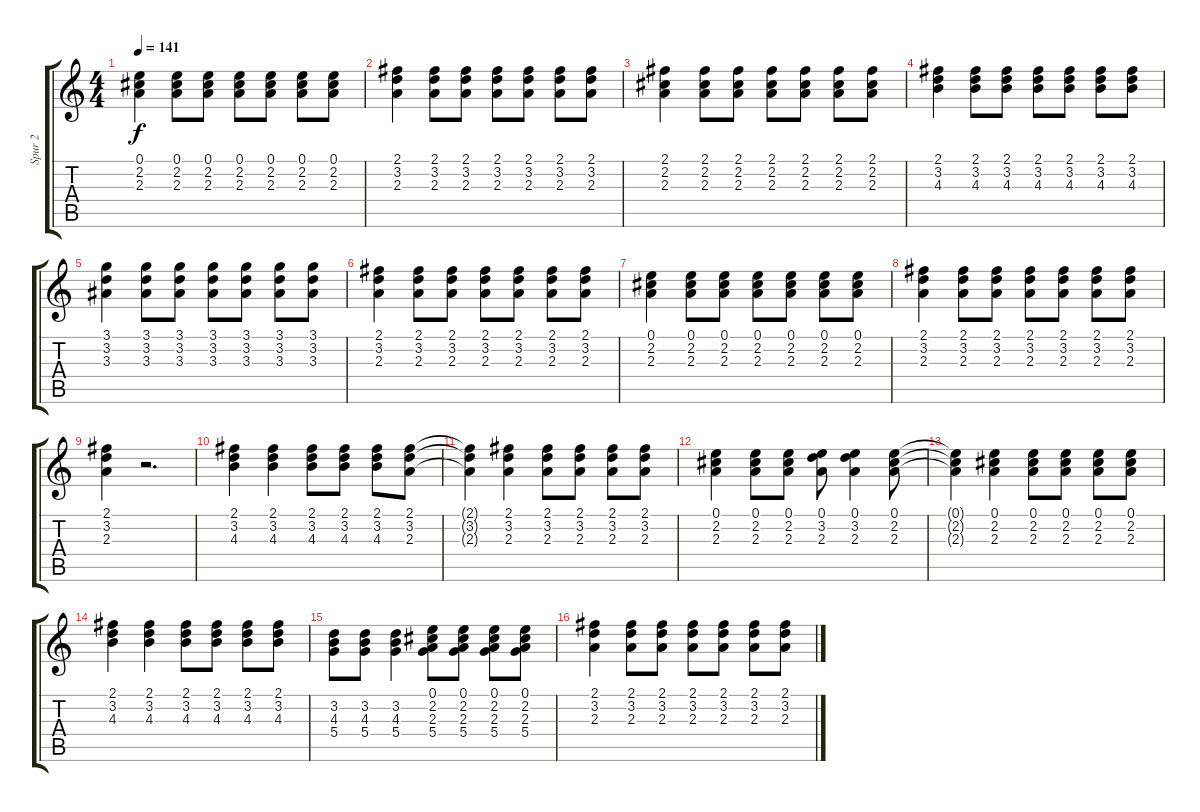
\track ("Spur 2" "Spur 2") {instrument acousticguitarsteel}
\staff {score tabs}
\tuning (E4 B3 G3 D3 A2 E2) {hide}
\ts (4 4)
\tempo 141
\clef g2
\ks c
(0.1 2.2 2.3).4{dy f} (0.1 2.2 2.3).8 (0.1 2.2 2.3).8 (0.1 2.2 2.3).8 (0.1 2.2 2.3).8 (0.1 2.2 2.3).8 (0.1 2.2 2.3).8 |
(2.1 3.2 2.3).4 (2.1 3.2 2.3).8 (2.1 3.2 2.3).8 (2.1 3.2 2.3).8 (2.1 3.2 2.3).8 (2.1 3.2 2.3).8 (2.1 3.2 2.3).8 |
(2.1 2.2 2.3).4 (2.1 2.2 2.3).8 (2.1 2.2 2.3).8 (2.1 2.2 2.3).8 (2.1 2.2 2.3).8 (2.1 2.2 2.3).8 (2.1 2.2 2.3).8 |
(2.1 3.2 4.3).4 (2.1 3.2 4.3).8 (2.1 3.2 4.3).8 (2.1 3.2 4.3).8 (2.1 3.2 4.3).8 (2.1 3.2 4.3).8 (2.1 3.2 4.3).8 |
(3.1 3.2 3.3).4 (3.1 3.2 3.3).8 (3.1 3.2 3.3).8 (3.1 3.2 3.3).8 (3.1 3.2 3.3).8 (3.1 3.2 3.3).8 (3.1 3.2 3.3).8 |
(2.1 3.2 2.3).4 (2.1 3.2 2.3).8 (2.1 3.2 2.3).8 (2.1 3.2 2.3).8 (2.1 3.2 2.3).8 (2.1 3.2 2.3).8 (2.1 3.2 2.3).8 |
(0.1 2.2 2.3).4 (0.1 2.2 2.3).8 (0.1 2.2 2.3).8 (0.1 2.2 2.3).8 (0.1 2.2 2.3).8 (0.1 2.2 2.3).8 (0.1 2.2 2.3).8 |
(2.1 3.2 2.3).4 (2.1 3.2 2.3).8 (2.1 3.2 2.3).8 (2.1 3.2 2.3).8 (2.1 3.2 2.3).8 (2.1 3.2 2.3).8 (2.1 3.2 2.3).8 |
(2.1 3.2 2.3).4 r.2{d} |
(2.1 3.2 4.3).4 (2.1 3.2 4.3).4 (2.1 3.2 4.3).8 (2.1 3.2 4.3).8 (2.1 3.2 4.3).8 (2.1 3.2 2.3).8 |
(2.1{t} 3.2{t} 2.3{t}).4 (2.1 3.2 2.3).4 (2.1 3.2 2.3).8 (2.1 3.2 2.3).8 (2.1 3.2 2.3).8 (2.1 3.2 2.3).8 |
(0.1 2.2 2.3).4 (0.1 2.2 2.3).8 (0.1 2.2 2.3).8 (0.1 3.2 2.3).8 (0.1 3.2 2.3).4 (0.1 2.2 2.3).8 |
(0.1{t} 2.2{t} 2.3{t}).4 (0.1 2.2 2.3).4 (0.1 2.2 2.3).8 (0.1 2.2 2.3).8 (0.1 2.2 2.3).8 (0.1 2.2 2.3).8 |
(2.1 3.2 4.3).4 (2.1 3.2 4.3).4 (2.1 3.2 4.3).8 (2.1 3.2 4.3).8 (2.1 3.2 4.3).8 (2.1 3.2 4.3).8 |
(3.2 4.3 5.4).8 (3.2 4.3 5.4).8 (3.2 4.3 5.4).4 (0.1 2.2 2.3 5.4).8 (0.1 2.2 2.3 5.4).8 (0.1 2.2 2.3 5.4).8 (0.1 2.2 2.3 5.4).8 |
(2.1 3.2 2.3).4 (2.1 3.2 2.3).8 (2.1 3.2 2.3).8 (2.1 3.2 2.3).8 (2.1 3.2 2.3).8 (2.1 3.2 2.3).8 (2.1 3.2 2.3).8
